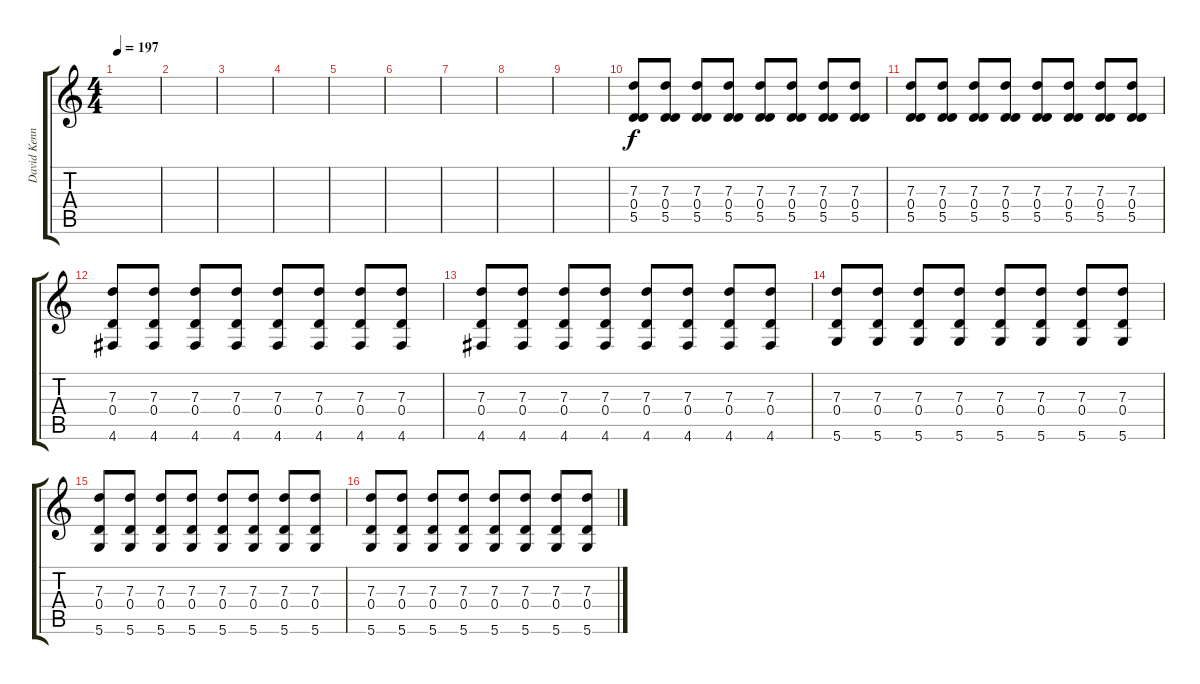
\track ("David Kennedy (Clean Guitar)" "David Kenn") {instrument electricguitarjazz}
\staff {score tabs}
\tuning (E4 B3 G3 D3 A2 D2) {hide}
\ts (4 4)
\tempo 197
\clef g2
\ks c
|
|
|
|
|
|
|
|
|
(7.3 0.4 5.5).8 (7.3 0.4 5.5).8 (7.3 0.4 5.5).8 (7.3 0.4 5.5).8 (7.3 0.4 5.5).8 (7.3 0.4 5.5).8 (7.3 0.4 5.5).8 (7.3 0.4 5.5).8 |
(7.3 0.4 5.5).8 (7.3 0.4 5.5).8 (7.3 0.4 5.5).8 (7.3 0.4 5.5).8 (7.3 0.4 5.5).8 (7.3 0.4 5.5).8 (7.3 0.4 5.5).8 (7.3 0.4 5.5).8 |
(7.3 0.4 4.6).8 (7.3 0.4 4.6).8 (7.3 0.4 4.6).8 (7.3 0.4 4.6).8 (7.3 0.4 4.6).8 (7.3 0.4 4.6).8 (7.3 0.4 4.6).8 (7.3 0.4 4.6).8 |
(7.3 0.4 4.6).8 (7.3 0.4 4.6).8 (7.3 0.4 4.6).8 (7.3 0.4 4.6).8 (7.3 0.4 4.6).8 (7.3 0.4 4.6).8 (7.3 0.4 4.6).8 (7.3 0.4 4.6).8 |
(7.3 0.4 5.6).8 (7.3 0.4 5.6).8 (7.3 0.4 5.6).8 (7.3 0.4 5.6).8 (7.3 0.4 5.6).8 (7.3 0.4 5.6).8 (7.3 0.4 5.6).8 (7.3 0.4 5.6).8 |
(7.3 0.4 5.6).8 (7.3 0.4 5.6).8 (7.3 0.4 5.6).8 (7.3 0.4 5.6).8 (7.3 0.4 5.6).8 (7.3 0.4 5.6).8 (7.3 0.4 5.6).8 (7.3 0.4 5.6).8 |
(7.3 0.4 5.6).8 (7.3 0.4 5.6).8 (7.3 0.4 5.6).8 (7.3 0.4 5.6).8 (7.3 0.4 5.6).8 (7.3 0.4 5.6).8 (7.3 0.4 5.6).8 (7.3 0.4 5.6).8
